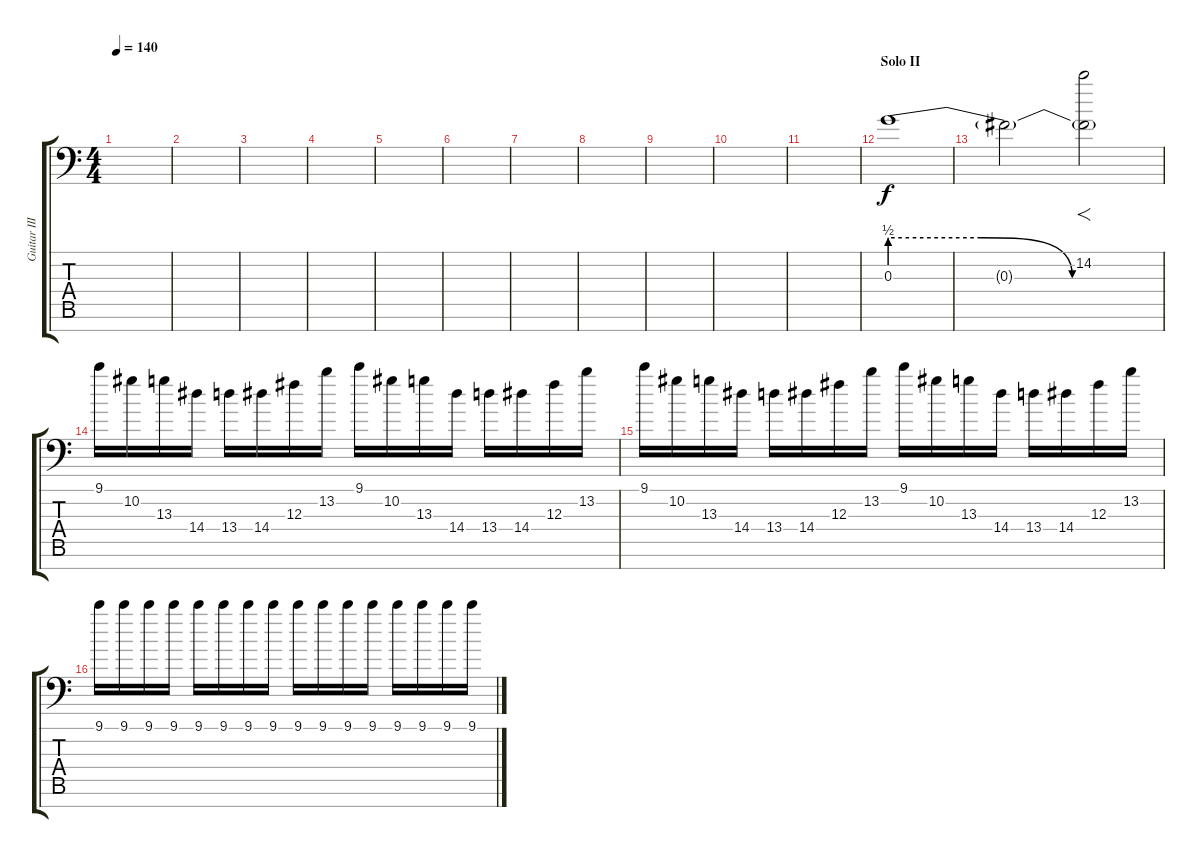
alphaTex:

\track ("Guitar III" "Guitar III") {instrument distortionguitar}
\staff {score tabs}
\tuning (Eb4 Bb3 Gb3 Db3 Ab2 Eb2 Bb1) {hide}
\ts (4 4)
\tempo 140
\clef f4
\ks c
|
|
|
|
|
|
|
|
|
|
|
\section ("" "Solo II")
0.3{be (custom 0 2 20 2 40 0 60 0)}.1 |
0.3{t}.2 (14.2 0.3{t}).2{f} |
9.1.16 10.2.16 13.3.16 14.4.16 13.4.16 14.4.16 12.3.16 13.2.16 9.1.16 10.2.16 13.3.16 14.4.16 13.4.16 14.4.16 12.3.16 13.2.16 |
9.1.16 10.2.16 13.3.16 14.4.16 13.4.16 14.4.16 12.3.16 13.2.16 9.1.16 10.2.16 13.3.16 14.4.16 13.4.16 14.4.16 12.3.16 13.2.16 |
9.1.16 9.1.16 9.1.16 9.1.16 9.1.16 9.1.16 9.1.16 9.1.16 9.1.16 9.1.16 9.1.16 9.1.16 9.1.16 9.1.16 9.1.16 9.1.16
